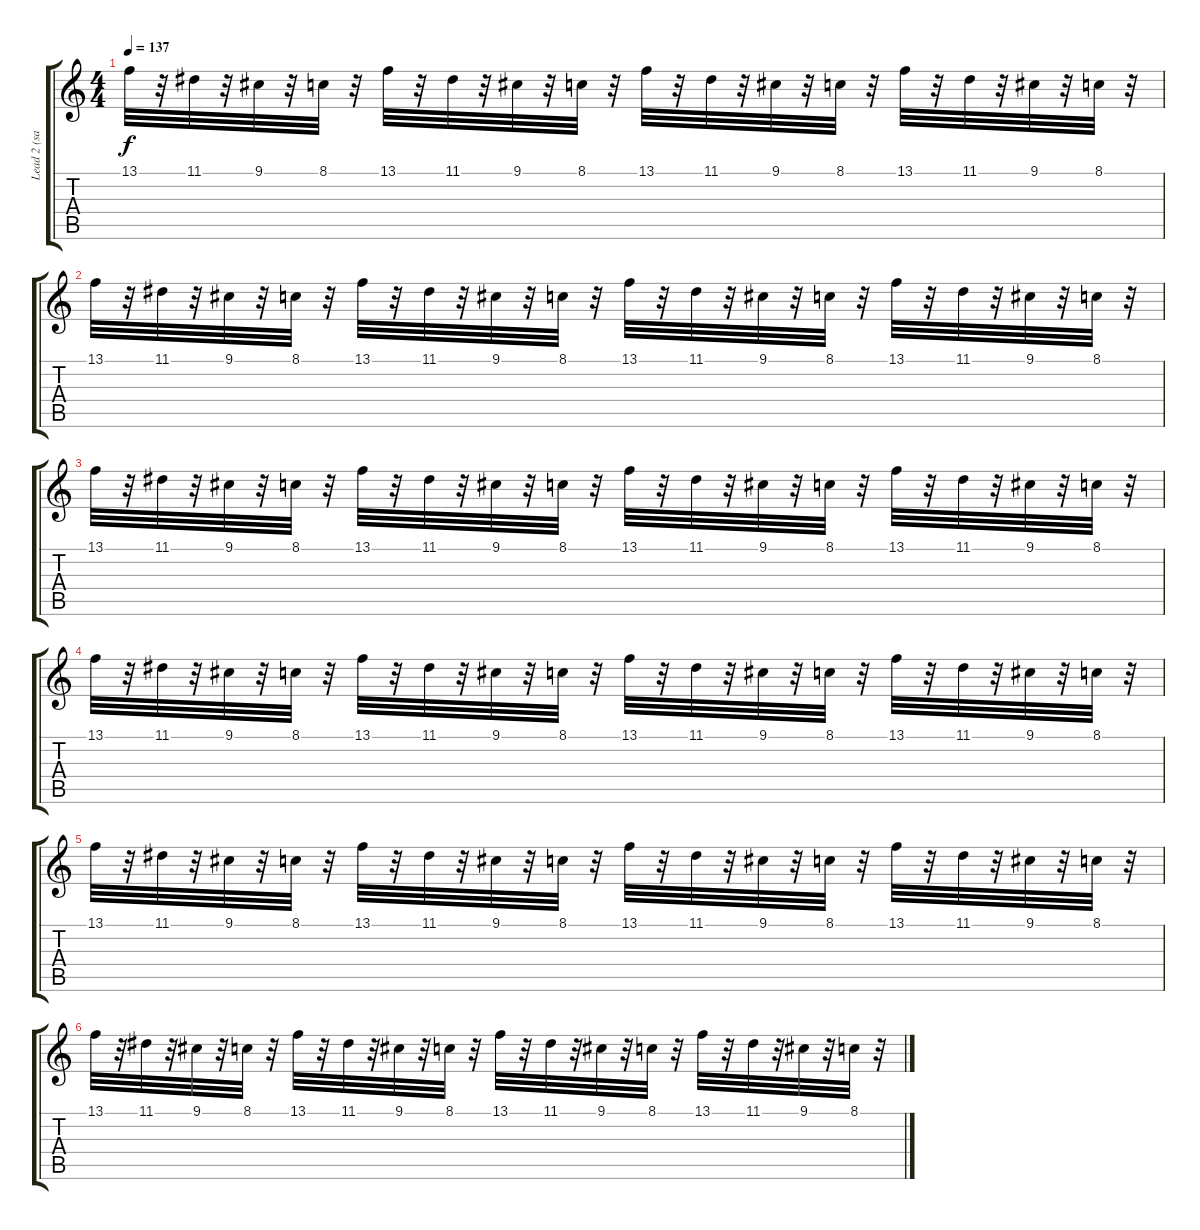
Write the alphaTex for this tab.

\track ("Lead 2 (sawtooth)" "Lead 2 (sa") {instrument lead2sawtooth}
\staff {score tabs}
\tuning (E4 B3 G3 D3 A2 E2) {hide}
\ts (4 4)
\tempo 137
\clef g2
\ks c
13.1.32{dy f volume 11} r.32 11.1.32 r.32 9.1.32 r.32 8.1.32 r.32 13.1.32 r.32 11.1.32 r.32 9.1.32 r.32 8.1.32 r.32 13.1.32 r.32 11.1.32 r.32 9.1.32 r.32 8.1.32 r.32 13.1.32 r.32 11.1.32 r.32 9.1.32 r.32 8.1.32 r.32 |
13.1.32 r.32 11.1.32 r.32 9.1.32 r.32 8.1.32 r.32 13.1.32 r.32 11.1.32 r.32 9.1.32 r.32 8.1.32 r.32 13.1.32 r.32 11.1.32 r.32 9.1.32 r.32 8.1.32 r.32 13.1.32 r.32 11.1.32 r.32 9.1.32 r.32 8.1.32 r.32 |
13.1.32 r.32 11.1.32 r.32 9.1.32 r.32 8.1.32 r.32 13.1.32 r.32 11.1.32 r.32 9.1.32 r.32 8.1.32 r.32 13.1.32 r.32 11.1.32 r.32 9.1.32 r.32 8.1.32 r.32 13.1.32 r.32 11.1.32 r.32 9.1.32 r.32 8.1.32 r.32 |
13.1.32 r.32 11.1.32 r.32 9.1.32 r.32 8.1.32 r.32 13.1.32 r.32 11.1.32 r.32 9.1.32 r.32 8.1.32 r.32 13.1.32 r.32 11.1.32 r.32 9.1.32 r.32 8.1.32 r.32 13.1.32 r.32 11.1.32 r.32 9.1.32 r.32 8.1.32 r.32 |
13.1.32 r.32 11.1.32 r.32 9.1.32 r.32 8.1.32 r.32 13.1.32 r.32 11.1.32 r.32 9.1.32 r.32 8.1.32 r.32 13.1.32 r.32 11.1.32 r.32 9.1.32 r.32 8.1.32 r.32 13.1.32 r.32 11.1.32 r.32 9.1.32 r.32 8.1.32 r.32 |
13.1.32 r.32 11.1.32 r.32 9.1.32 r.32 8.1.32 r.32 13.1.32 r.32 11.1.32 r.32 9.1.32 r.32 8.1.32 r.32 13.1.32 r.32 11.1.32 r.32 9.1.32 r.32 8.1.32 r.32 13.1.32 r.32 11.1.32 r.32 9.1.32 r.32 8.1.32 r.32
